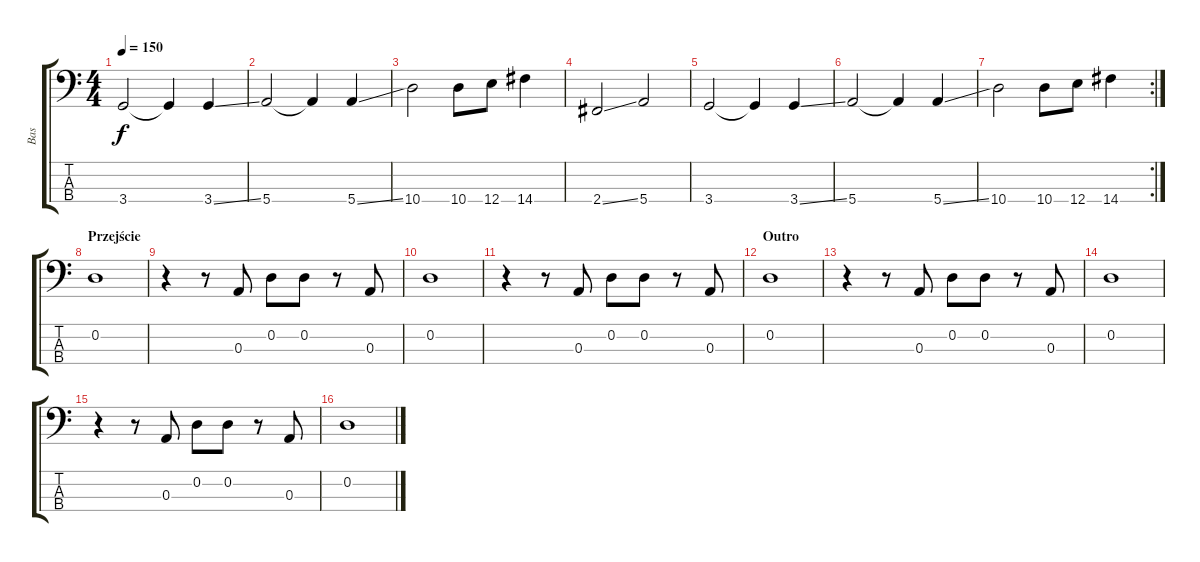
\track ("Bas" "Bas") {instrument electricbassfinger}
\staff {score tabs}
\tuning (G2 D2 A1 E1) {hide}
\ts (4 4)
\tempo 150
\clef f4
\ks c
3.4.2{dy f} 3.4{t}.4 3.4{ss}.4 |
5.4.2 5.4{t}.4 5.4{ss}.4 |
10.4.2 10.4.8 12.4.8 14.4.4 |
2.4{ss}.2 5.4.2 |
3.4.2 3.4{t}.4 3.4{ss}.4 |
5.4.2 5.4{t}.4 5.4{ss}.4 |
\rc 2
10.4.2 10.4.8 12.4.8 14.4.4 |
\section ("" "Przejście")
0.2.1 |
r.4 r.8 0.3.8 0.2.8 0.2.8 r.8 0.3.8 |
0.2.1 |
r.4 r.8 0.3.8 0.2.8 0.2.8 r.8 0.3.8 |
\section ("" "Outro")
0.2.1 |
r.4 r.8 0.3.8 0.2.8 0.2.8 r.8 0.3.8 |
0.2.1 |
r.4 r.8 0.3.8 0.2.8 0.2.8 r.8 0.3.8 |
0.2.1
